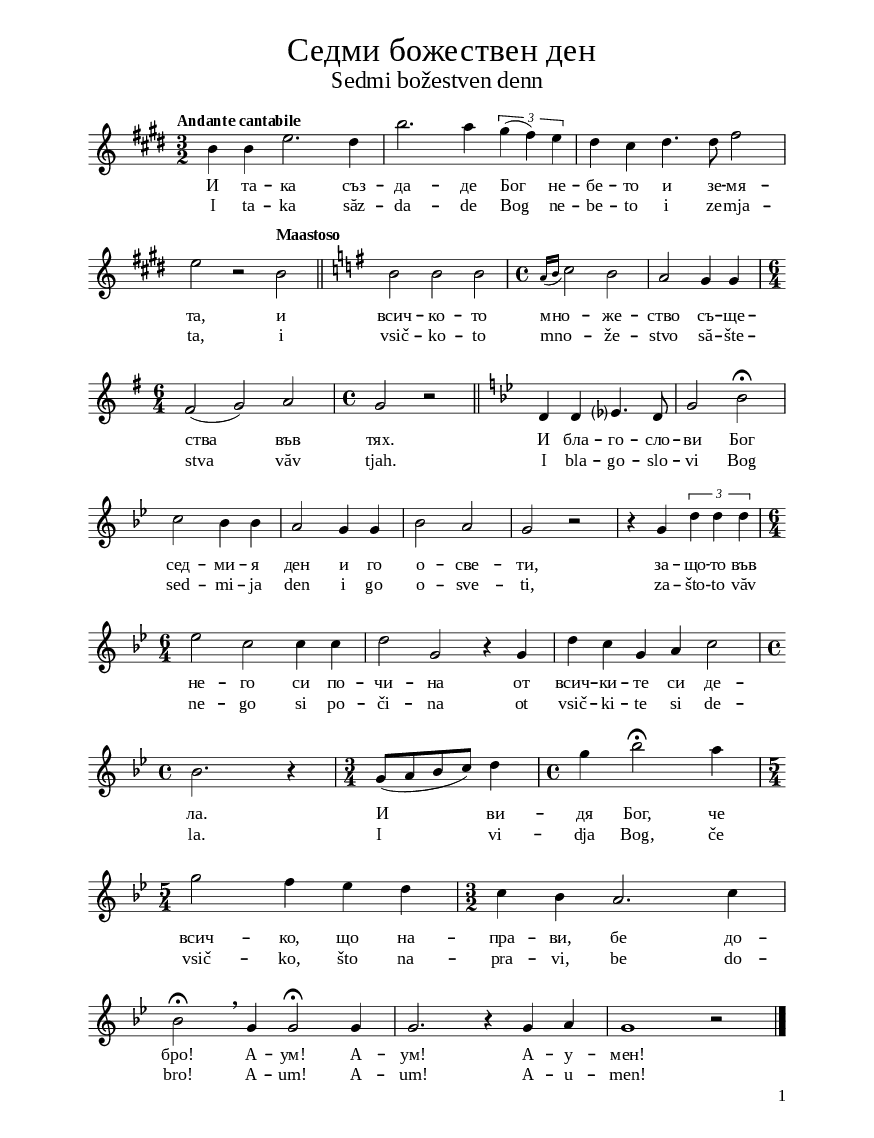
\version "2.24.1"

% include paper part and global functions
\include "include/globals.ily"

\bookpart {
  \label #'ref199
 \tocItem \markup "     Седми божествен ден – Sedmi božestven den "
  \include "include/bookpart-paper.ily"
  \score {
    \include "include/score-layout.ily"

    \new Voice \absolute {
      \clef treble
      \key e \major
      \time 3/2
      \tempo "Andante cantabile"
      \autoBeamOff
      b'4  b'4 e''2.  dis''4 | % 258
      b''2.  a''4 \tupletUp  \times 2/3 {
        \once \override Slur.positions = #'(1 . 1) gis''4 (  fis''4 )  e''4
      }
      | % 259
      dis''4  cis''4  dis''4.  dis''8
      fis''2 \break |
      e''2 r2   \tempo "Maastoso" b'2  \bar
      "||"
      \key g \major | % 261
      b'2  b'2  b'2 | % 262
      \time 4/4  |

      \grace { a'16 ([b'16] } c''2) b'2 | a'2 g'4 g'4 | \break

      \time 6/4  | % 264
      fis'2 ( g'2 ) a'2 | % 265
      \time 4/4  | % 265
      g'2 r2 \bar "||"
      \key g \minor | % 266
      d'4 d'4 es'?4. d'8 | % 267
      g'2  bes'2 ^\fermata \break | % 268
      c''2  bes'4  bes'4 | % 269
      a'2 g'4 g'4 |
      bes'2 a'2 | % 271
      g'2 r2 | % 272
      r4 g'4 \times 2/3 {
        d''4  d''4  d''4
      }
      \break | % 273
      \time 6/4  | % 273
      es''2  c''2  c''4  c''4 | % 274
      d''2 g'2 r4 g'4 | % 275
      d''4  c''4 g'4 a'4  c''2
      \break | % 276
      \time 4/4  | % 276
      bes'2. r4 | % 277
      \time 3/4  | % 277
      g'8 ( [ a'8 bes'8 c''8 ) ]
      d''4 | % 278
      \time 4/4  | % 278
      g''4  bes''2 ^\fermata  a''4 \break | % 279
      \time 5/4  | % 279
      g''2  f''4  es''4  d''4 |
      \time 3/2  |
      c''4  bes'4 a'2.  c''4 \break | % 281
      bes'2 ^\fermata \breathe g'4 g'2 ^\fermata
      g'4 | % 282
      g'2. r4 g'4 a'4 | % 283
      g'1 r2 \bar "|."
    }
    \addlyrics {
      И та -- ка съз -- да -- де
      Бог  не -- бе -- то и зе -- мя --
      та, и всич -- ко -- то
      мно -- же -- ство съ -- ще -- ства  във
      тях. И бла -- го -- сло -- ви Бог
      сед -- ми -- я ден и го о -- све --
      ти, за -- що -- то във не -- го си
      по -- чи -- на от всич -- ки -- те
      си де -- ла. И    ви -- дя
      Бог, че всич -- ко, що на -- пра --
      ви, бе до -- бро! А -- ум! А -- ум!
      А -- у -- мен!}
     \addlyrics {
      I ta -- ka săz -- da -- de
      Bog  ne -- be -- to i ze -- mja --
      ta, i vsič -- ko -- to
      mno -- že -- stvo să -- šte -- stva  văv
      tjah. I bla -- go -- slo -- vi Bog
      sed -- mi -- ja den i go o -- sve --
      ti, za -- što -- to văv ne -- go si
      po -- či -- na ot vsič -- ki -- te
      si de -- la. I    vi -- dja
      Bog, če vsič -- ko, što na -- pra --
      vi, be do -- bro! A -- um! A -- um!
      A -- u -- men!}


        \header {
          title = \titleFunc " Седми божествен ден" "Sedmi božestven denn"
        }

        \midi{}

      } % score
      \pageBreak

      % include foreign translation(s) of the song
      \version "2.24.2"

\markup \fill-line { \fontsize #deTitleFontSize "Siebter göttlicher Tag" }
\markup \null
\markup \null
\markup \fontsize #deCoupletFontSize {
  \hspace #7
  \override #`(baseline-skip . ,deCoupletBaselineSkip)

  \column {
    


    \line { " " So vollendete Gott Himmel und Erde mit ihrem ganzen Heer.}

    \line { " " Und Gott segnete den siebenten Tag und heiligte ihn,}

    \line { " "weil er an ihm ruhte von allen seinen Werken.}

    \line { " "Und Gott sah, dass alles, was Er gemacht hatte, gut war.}

    \line { " "Aum, Aum, Aumen.}


  }
}

    } % bookpart

    % Più mosso
    %
